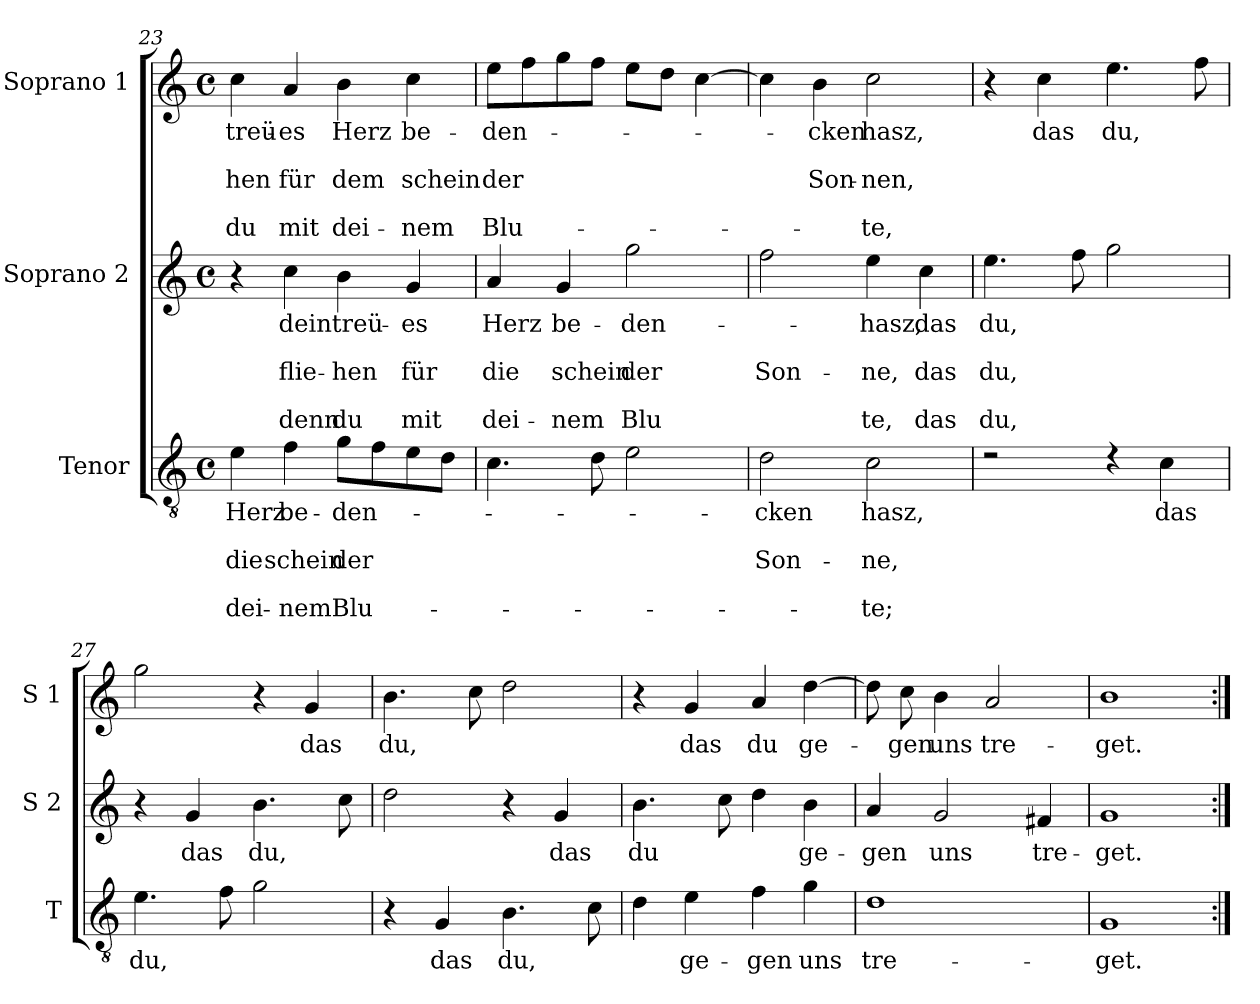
**kern	**text	**text	**text	**text	**text	**kern	**text	**text	**text	**text	**text	**kern	**text	**text	**text	**text	**text
*part3	*part3	*part3	*part3	*part3	*part3	*part2	*part2	*part2	*part2	*part2	*part2	*part1	*part1	*part1	*part1	*part1	*part1
*staff3	*staff3	*staff3	*staff3	*staff3	*staff3	*staff2	*staff2	*staff2	*staff2	*staff2	*staff2	*staff1	*staff1	*staff1	*staff1	*staff1	*staff1
*I"Tenor	*	*	*	*	*	*I"Soprano 2	*	*	*	*	*	*I"Soprano 1	*	*	*	*	*
*I'T	*	*	*	*	*	*I'S 2	*	*	*	*	*	*I'S 1	*	*	*	*	*
*clefGv2	*	*	*	*	*	*clefG2	*	*	*	*	*	*clefG2	*	*	*	*	*
*k[]	*	*	*	*	*	*k[]	*	*	*	*	*	*k[]	*	*	*	*	*
*C:	*	*	*	*	*	*C:	*	*	*	*	*	*C:	*	*	*	*	*
*M4/4	*	*	*	*	*	*M4/4	*	*	*	*	*	*M4/4	*	*	*	*	*
*met(c)	*	*	*	*	*	*met(c)	*	*	*	*	*	*met(c)	*	*	*	*	*
=23	=23	=23	=23	=23	=23	=23	=23	=23	=23	=23	=23	=23	=23	=23	=23	=23	=23
!	!LO:LY:b	!	!LO:LY:b	!	!LO:LY:b	!	!	!	!	!	!	!	!LO:LY:b	!	!LO:LY:b	!	!LO:LY:b
4e\	Herz	.	die	.	dei-	4r	.	.	.	.	.	4cc\	treü-	.	-hen	.	du
!	!LO:LY:b	!	!LO:LY:b	!	!LO:LY:b	!	!LO:LY:b	!	!LO:LY:b	!	!LO:LY:b	!	!LO:LY:b	!	!LO:LY:b	!	!LO:LY:b
4f\	be-	.	schein	.	-nem	4cc\	dein	.	flie-	.	denn	4a/	-es	.	für	.	mit
!	!LO:LY:b	!	!LO:LY:b	!	!LO:LY:b	!	!LO:LY:b	!	!LO:LY:b	!	!LO:LY:b	!	!LO:LY:b	!	!LO:LY:b	!	!LO:LY:b
8g\L	-den-	.	der	.	Blu-	4b\	treü-	.	-hen	.	du	4b\	Herz	.	dem	.	dei-
8f\	.	.	.	.	.	.	.	.	.	.	.	.	.	.	.	.	.
!	!	!	!	!	!	!	!LO:LY:b	!	!LO:LY:b	!	!LO:LY:b	!	!LO:LY:b	!	!LO:LY:b	!	!LO:LY:b
8e\	.	.	.	.	.	4g/	-es	.	für	.	mit	4cc\	be-	.	schein	.	-nem
8d\J	.	.	.	.	.	.	.	.	.	.	.	.	.	.	.	.	.
=24	=24	=24	=24	=24	=24	=24	=24	=24	=24	=24	=24	=24	=24	=24	=24	=24	=24
!	!	!	!	!	!	!	!LO:LY:b	!	!LO:LY:b	!	!LO:LY:b	!	!LO:LY:b	!	!LO:LY:b	!	!LO:LY:b
4.c\	.	.	.	.	.	4a/	Herz	.	die	.	dei-	8ee\L	-den-	.	der	.	Blu-
.	.	.	.	.	.	.	.	.	.	.	.	8ff\	.	.	.	.	.
!	!	!	!	!	!	!	!LO:LY:b	!	!LO:LY:b	!	!LO:LY:b	!	!	!	!	!	!
.	.	.	.	.	.	4g/	be-	.	schein	.	-nem	8gg\	.	.	.	.	.
8d\	.	.	.	.	.	.	.	.	.	.	.	8ff\J	.	.	.	.	.
!	!	!	!	!	!	!	!LO:LY:b	!	!LO:LY:b	!	!LO:LY:b	!	!	!	!	!	!
2e\	.	.	.	.	.	2gg\	-den-	.	der	.	Blu	8ee\L	.	.	.	.	.
.	.	.	.	.	.	.	.	.	.	.	.	8dd\J	.	.	.	.	.
.	.	.	.	.	.	.	.	.	.	.	.	[4cc\	.	.	.	.	.
=25	=25	=25	=25	=25	=25	=25	=25	=25	=25	=25	=25	=25	=25	=25	=25	=25	=25
!	!LO:LY:b	!	!LO:LY:b	!	!	!	!	!	!LO:LY:b	!	!	!	!	!	!	!	!
2d\	-cken	.	Son-	.	.	2ff\	.	.	Son-	.	.	4cc\]	.	.	.	.	.
!	!	!	!	!	!	!	!	!	!	!	!	!	!LO:LY:b	!	!LO:LY:b	!	!
.	.	.	.	.	.	.	.	.	.	.	.	4b\	-cken	.	Son-	.	.
!	!LO:LY:b	!	!LO:LY:b	!	!LO:LY:b	!	!LO:LY:b	!	!LO:LY:b	!	!LO:LY:b	!	!LO:LY:b	!	!LO:LY:b	!	!LO:LY:b
2c\	hasz,	.	-ne,	.	-te;	4ee\	hasz,	.	-ne,	.	te,	2cc\	hasz,	.	-nen,	.	-te,
!	!	!	!	!	!	!	!LO:LY:b	!	!LO:LY:b	!	!LO:LY:b	!	!	!	!	!	!
.	.	.	.	.	.	4cc\	das	.	das	.	das	.	.	.	.	.	.
!!LO:LB:g=z
=26	=26	=26	=26	=26	=26	=26	=26	=26	=26	=26	=26	=26	=26	=26	=26	=26	=26
!	!	!	!	!	!	!	!LO:LY:b	!	!LO:LY:b	!	!LO:LY:b	!	!	!	!	!	!
2rd	.	.	.	.	.	4.ee\	du,	.	du,	.	du,	4r	.	.	.	.	.
!	!	!	!	!	!	!	!	!	!	!	!	!	!LO:LY:b	!	!	!	!
.	.	.	.	.	.	.	.	.	.	.	.	4cc\	das	.	.	.	.
.	.	.	.	.	.	8ff\	.	.	.	.	.	.	.	.	.	.	.
!	!	!	!	!	!	!	!	!	!	!	!	!	!LO:LY:b	!	!	!	!
4rc	.	.	.	.	.	2gg\	.	.	.	.	.	4.ee\	du,	.	.	.	.
!	!LO:LY:b	!	!	!	!	!	!	!	!	!	!	!	!	!	!	!	!
4c\	das	.	.	.	.	.	.	.	.	.	.	.	.	.	.	.	.
.	.	.	.	.	.	.	.	.	.	.	.	8ff\	.	.	.	.	.
=27	=27	=27	=27	=27	=27	=27	=27	=27	=27	=27	=27	=27	=27	=27	=27	=27	=27
!	!LO:LY:b	!	!	!	!	!	!	!	!	!	!	!	!	!	!	!	!
4.e\	du,	.	.	.	.	4r	.	.	.	.	.	2gg\	.	.	.	.	.
!	!	!	!	!	!	!	!LO:LY:b	!	!	!	!	!	!	!	!	!	!
.	.	.	.	.	.	4g/	das	.	.	.	.	.	.	.	.	.	.
8f\	.	.	.	.	.	.	.	.	.	.	.	.	.	.	.	.	.
!	!	!	!	!	!	!	!LO:LY:b	!	!	!	!	!	!	!	!	!	!
2g\	.	.	.	.	.	4.b\	du,	.	.	.	.	4r	.	.	.	.	.
!	!	!	!	!	!	!	!	!	!	!	!	!	!LO:LY:b	!	!	!	!
.	.	.	.	.	.	.	.	.	.	.	.	4g/	das	.	.	.	.
.	.	.	.	.	.	8cc\	.	.	.	.	.	.	.	.	.	.	.
=28	=28	=28	=28	=28	=28	=28	=28	=28	=28	=28	=28	=28	=28	=28	=28	=28	=28
!	!	!	!	!	!	!	!	!	!	!	!	!	!LO:LY:b	!	!	!	!
4r	.	.	.	.	.	2dd\	.	.	.	.	.	4.b\	du,	.	.	.	.
!	!LO:LY:b	!	!	!	!	!	!	!	!	!	!	!	!	!	!	!	!
4G/	das	.	.	.	.	.	.	.	.	.	.	.	.	.	.	.	.
.	.	.	.	.	.	.	.	.	.	.	.	8cc\	.	.	.	.	.
!	!LO:LY:b	!	!	!	!	!	!	!	!	!	!	!	!	!	!	!	!
4.B\	du,	.	.	.	.	4r	.	.	.	.	.	2dd\	.	.	.	.	.
!	!	!	!	!	!	!	!LO:LY:b	!	!	!	!	!	!	!	!	!	!
.	.	.	.	.	.	4g/	das	.	.	.	.	.	.	.	.	.	.
8c\	.	.	.	.	.	.	.	.	.	.	.	.	.	.	.	.	.
=29	=29	=29	=29	=29	=29	=29	=29	=29	=29	=29	=29	=29	=29	=29	=29	=29	=29
!	!	!	!	!	!	!	!LO:LY:b	!	!	!	!	!	!	!	!	!	!
4d\	.	.	.	.	.	4.b\	du	.	.	.	.	4r	.	.	.	.	.
!	!LO:LY:b	!	!	!	!	!	!	!	!	!	!	!	!LO:LY:b	!	!	!	!
4e\	ge-	.	.	.	.	.	.	.	.	.	.	4g/	das	.	.	.	.
.	.	.	.	.	.	8cc\	.	.	.	.	.	.	.	.	.	.	.
!	!LO:LY:b	!	!	!	!	!	!	!	!	!	!	!	!LO:LY:b	!	!	!	!
4f\	-gen	.	.	.	.	4dd\	.	.	.	.	.	4a/	du	.	.	.	.
!	!LO:LY:b	!	!	!	!	!	!LO:LY:b	!	!	!	!	!	!LO:LY:b	!	!	!	!
4g\	uns	.	.	.	.	4b\	ge-	.	.	.	.	[4dd\	ge-	.	.	.	.
=30	=30	=30	=30	=30	=30	=30	=30	=30	=30	=30	=30	=30	=30	=30	=30	=30	=30
!	!LO:LY:b	!	!	!	!	!	!LO:LY:b	!	!	!	!	!	!	!	!	!	!
1d	tre-	.	.	.	.	4a/	-gen	.	.	.	.	8dd\]	.	.	.	.	.
!	!	!	!	!	!	!	!	!	!	!	!	!	!LO:LY:b	!	!	!	!
.	.	.	.	.	.	.	.	.	.	.	.	8cc\	-gen	.	.	.	.
!	!	!	!	!	!	!	!LO:LY:b	!	!	!	!	!	!LO:LY:b	!	!	!	!
.	.	.	.	.	.	2g/	uns	.	.	.	.	4b\	uns	.	.	.	.
!	!	!	!	!	!	!	!	!	!	!	!	!	!LO:LY:b	!	!	!	!
.	.	.	.	.	.	.	.	.	.	.	.	2a/	tre-	.	.	.	.
!	!	!	!	!	!	!	!LO:LY:b	!	!	!	!	!	!	!	!	!	!
.	.	.	.	.	.	4f#X/	tre-	.	.	.	.	.	.	.	.	.	.
=31	=31	=31	=31	=31	=31	=31	=31	=31	=31	=31	=31	=31	=31	=31	=31	=31	=31
!	!LO:LY:b	!	!	!	!	!	!LO:LY:b	!	!	!	!	!	!LO:LY:b	!	!	!	!
1G	-get.	.	.	.	.	1g	-get.	.	.	.	.	1b	-get.	.	.	.	.
=:|!	=:|!	=:|!	=:|!	=:|!	=:|!	=:|!	=:|!	=:|!	=:|!	=:|!	=:|!	=:|!	=:|!	=:|!	=:|!	=:|!	=:|!
*-	*-	*-	*-	*-	*-	*-	*-	*-	*-	*-	*-	*-	*-	*-	*-	*-	*-
